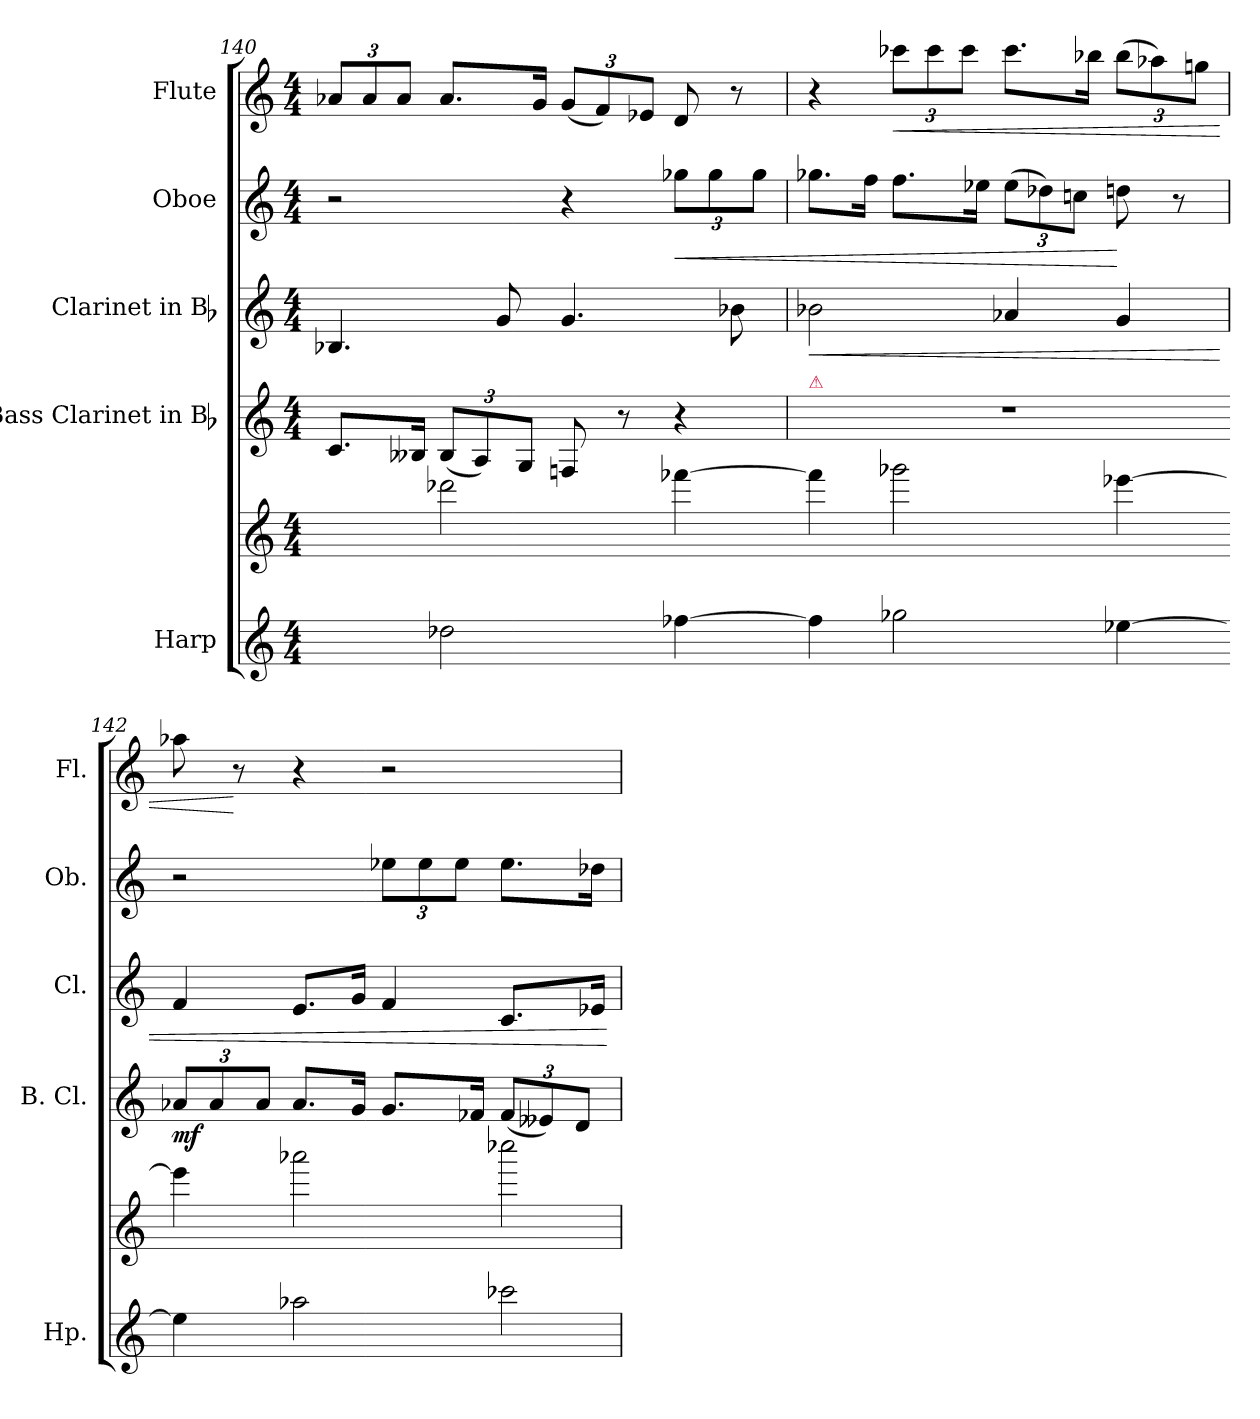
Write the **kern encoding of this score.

**kern	**kern	**kern	**dynam	**kern	**dynam	**kern	**dynam	**kern	**dynam
*part5	*part5	*part4	*part4	*part3	*part3	*part2	*part2	*part1	*part1
*staff6	*staff5	*staff4	*staff4	*staff3	*staff3	*staff2	*staff2	*staff1	*staff1
*I"Harp	*	*I"Bass Clarinet in Bb	*	*I"Clarinet in Bb	*	*I"Oboe	*	*I"Flute	*
*I'Hp.	*	*I'B. Cl.	*	*I'Cl.	*	*I'Ob.	*	*I'Fl.	*
*clefG2	*clefG2	*clefG2	*	*clefG2	*	*clefG2	*	*clefG2	*
*k[]	*k[]	*k[]	*	*k[]	*	*k[]	*	*k[]	*
*M4/4	*M4/4	*M4/4	*	*M4/4	*	*M4/4	*	*M4/4	*
=140	=140	=140	=140	=140	=140	=140	=140	=140	=140
4ryy	4ryy	8.cL	.	4.B-X	.	2r	.	12a-XL	.
.	.	.	.	.	.	.	.	12a-	.
.	.	.	.	.	.	.	.	12a-J	.
.	.	16B--XJk	.	.	.	.	.	.	.
2dd-X	2ddd-X	(12B--L	.	.	.	.	.	8.a-L	.
.	.	12A)	.	.	.	.	.	.	.
.	.	.	.	8g	.	.	.	.	.
.	.	12GJ	.	.	.	.	.	.	.
.	.	.	.	.	.	.	.	16gJk	.
.	.	8Fn	.	4.g	.	4r	.	(12gL	.
.	.	.	.	.	.	.	.	12f)	.
.	.	8r	.	.	.	.	.	.	.
.	.	.	.	.	.	.	.	12e-XJ	.
!	!	!	!	!	!	!	!LO:HP:b	!	!
[4ff-X	[4fff-X	4r	.	.	.	12gg-XL	<	8d	.
.	.	.	.	.	.	12gg-	.	.	.
.	.	.	.	8b-X	.	.	.	8r	.
.	.	.	.	.	.	12gg-J	.	.	.
=141-	=141-	=141	=141	=141	=141	=141	=141	=141	=141
!	!	!LO:TX:a:color=crimson:t=⚠	!	!	!	!	!	!	!
!	!	!	!	!	!LO:HP:b	!	!	!	!
4ff-]	4fff-]	1r	.	2b-X	<	8.gg-XL	.	4r	.
.	.	.	.	.	.	16ffJk	.	.	.
!	!	!	!	!	!	!	!	!	!LO:HP:b
2gg-X	2ggg-X	.	.	.	.	8.ffL	.	12ccc-XL	<
.	.	.	.	.	.	.	.	12ccc-	.
.	.	.	.	.	.	.	.	12ccc-J	.
.	.	.	.	.	.	16ee-XJk	.	.	.
.	.	.	.	4a-X	.	(12ee-L	.	8.ccc-L	.
.	.	.	.	.	.	12dd-X)	.	.	.
.	.	.	.	.	.	12ccnJ	.	.	.
.	.	.	.	.	.	.	.	16bb-XJk	.
[4ee-X	[4eee-X	.	.	4g	.	8ddn	[	(12bb-L	.
.	.	.	.	.	.	.	.	12aa-X)	.
.	.	.	.	.	.	8r	.	.	.
.	.	.	.	.	.	.	.	12ggnJ	.
=142-	=142-	=142	=142	=142	=142	=142	=142	=142	=142
4ee-]	4eee-]	12a-XL	mf	4f	.	2r	.	8aa-X	.
.	.	12a-	.	.	.	.	.	.	.
.	.	.	.	.	.	.	.	8r	[
.	.	12a-J	.	.	.	.	.	.	.
2aa-X	2aaa-X	8.a-L	.	8.eL	.	.	.	4r	.
.	.	16gJk	.	16gJk	.	.	.	.	.
.	.	8.gL	.	4f	.	12ee-XL	.	2r	.
.	.	.	.	.	.	12ee-	.	.	.
.	.	.	.	.	.	12ee-J	.	.	.
.	.	16f-XJk	.	.	.	.	.	.	.
!LO:N:head=open	!LO:N:head=open	!	!	!	!	!	!	!	!
4ccc-X	4cccc-X	(12f-L	.	8.cL	.	8.ee-L	.	.	.
.	.	12e--X)	.	.	.	.	.	.	.
.	.	12dJ	.	.	.	.	.	.	.
.	.	.	.	16e-XJk	.	16dd-XJk	.	.	.
.	.	.	.	.	[	.	.	.	.
=	=	=	=	=	=	=	=	=	=
*-	*-	*-	*-	*-	*-	*-	*-	*-	*-
